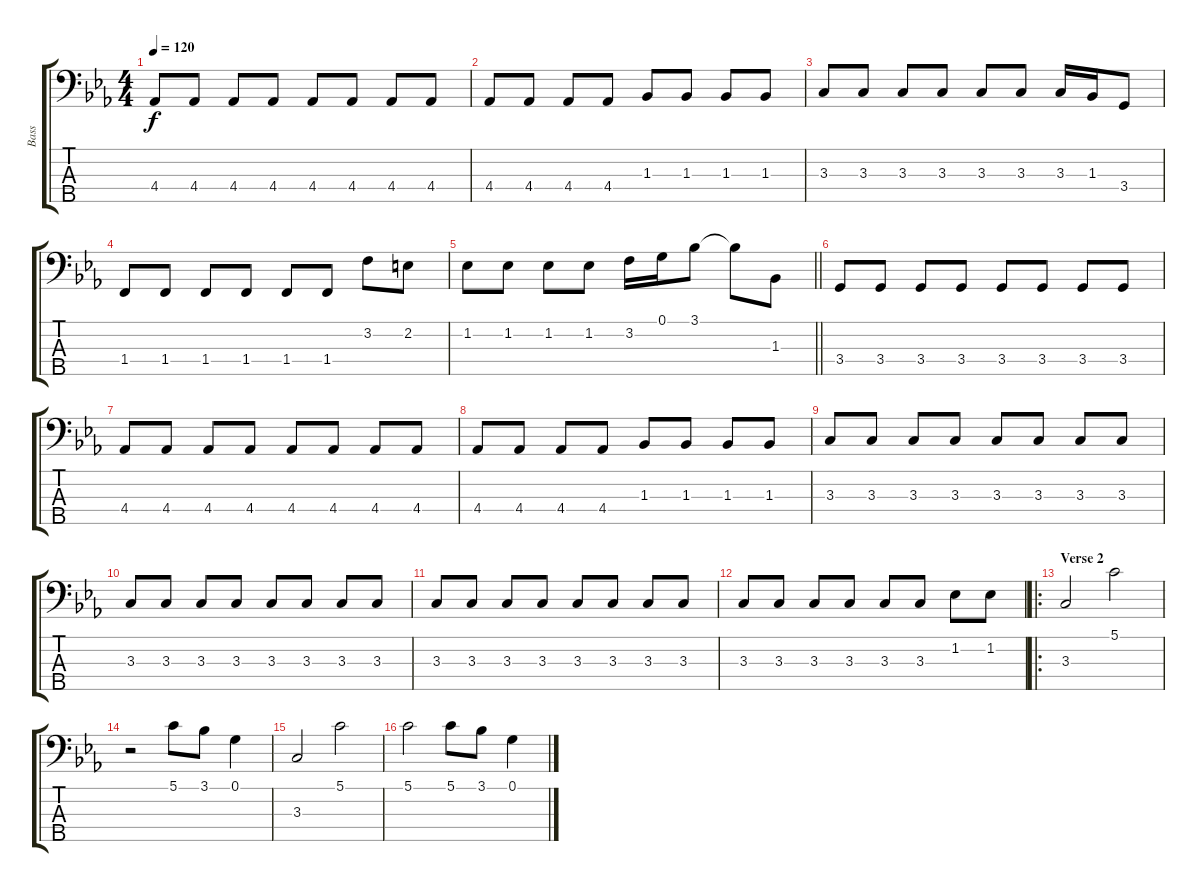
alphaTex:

\track ("Bass" "Bass") {instrument electricbassfinger}
\staff {score tabs}
\tuning (G2 D2 A1 E1 B0) {hide}
\ts (4 4)
\tempo 120
\clef f4
\ks eb
4.4.8{dy f} 4.4.8 4.4.8 4.4.8 4.4.8 4.4.8 4.4.8 4.4.8 |
4.4.8 4.4.8 4.4.8 4.4.8 1.3.8 1.3.8 1.3.8 1.3.8 |
3.3.8 3.3.8 3.3.8 3.3.8 3.3.8 3.3.8 3.3.16 1.3.16 3.4.8 |
1.4.8 1.4.8 1.4.8 1.4.8 1.4.8 1.4.8 3.2.8 2.2.8 |
\barLineRight lightlight
1.2.8 1.2.8 1.2.8 1.2.8 3.2.16 0.1.16 3.1.8 3.1{t}.8 1.3.8 |
3.4.8 3.4.8 3.4.8 3.4.8 3.4.8 3.4.8 3.4.8 3.4.8 |
4.4.8 4.4.8 4.4.8 4.4.8 4.4.8 4.4.8 4.4.8 4.4.8 |
4.4.8 4.4.8 4.4.8 4.4.8 1.3.8 1.3.8 1.3.8 1.3.8 |
3.3.8 3.3.8 3.3.8 3.3.8 3.3.8 3.3.8 3.3.8 3.3.8 |
3.3.8 3.3.8 3.3.8 3.3.8 3.3.8 3.3.8 3.3.8 3.3.8 |
3.3.8 3.3.8 3.3.8 3.3.8 3.3.8 3.3.8 3.3.8 3.3.8 |
3.3.8 3.3.8 3.3.8 3.3.8 3.3.8 3.3.8 1.2.8 1.2.8 |
\ro
\section ("" "Verse 2")
3.3.2 5.1.2 |
r.2 5.1.8 3.1.8 0.1.4 |
3.3.2 5.1.2 |
5.1.2 5.1.8 3.1.8 0.1.4
